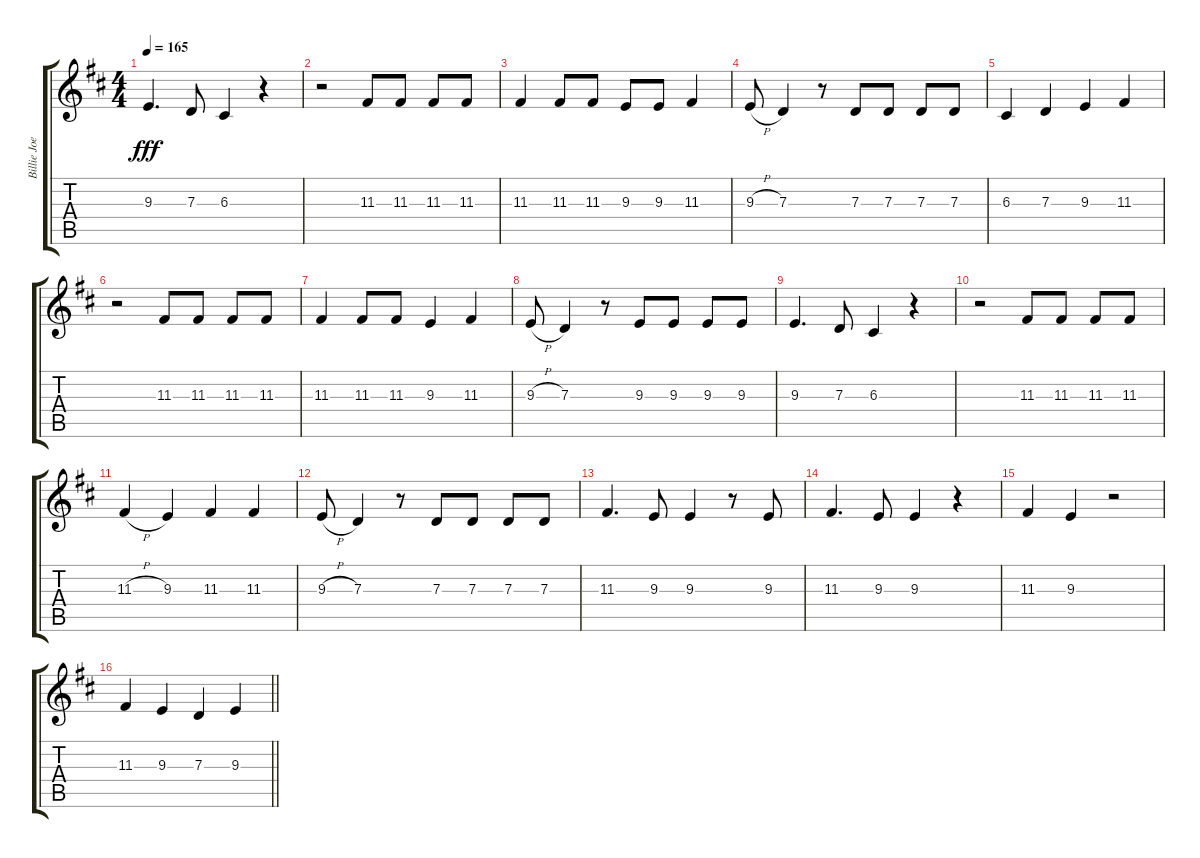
\track ("Billie Joe (Vocals)" "Billie Joe") {instrument lead2sawtooth}
\staff {score tabs}
\tuning (E4 B3 G3 D3 A2 E2) {hide}
\ts (4 4)
\tempo 165
\clef g2
\ks d
9.3.4{d dy fff} 7.3.8 6.3.4 r.4 |
r.2 11.3.8 11.3.8 11.3.8 11.3.8 |
11.3.4 11.3.8 11.3.8 9.3.8 9.3.8 11.3.4 |
9.3{h}.8 7.3.4 r.8 7.3.8 7.3.8 7.3.8 7.3.8 |
6.3.4 7.3.4 9.3.4 11.3.4 |
r.2 11.3.8 11.3.8 11.3.8 11.3.8 |
11.3.4 11.3.8 11.3.8 9.3.4 11.3.4 |
9.3{h}.8 7.3.4 r.8 9.3.8 9.3.8 9.3.8 9.3.8 |
9.3.4{d} 7.3.8 6.3.4 r.4 |
r.2 11.3.8 11.3.8 11.3.8 11.3.8 |
11.3{h}.4 9.3.4 11.3.4 11.3.4 |
9.3{h}.8 7.3.4 r.8 7.3.8 7.3.8 7.3.8 7.3.8 |
11.3.4{d} 9.3.8 9.3.4 r.8 9.3.8 |
11.3.4{d} 9.3.8 9.3.4 r.4 |
11.3.4 9.3.4 r.2 |
\barLineRight lightlight
11.3.4 9.3.4 7.3.4 9.3.4
